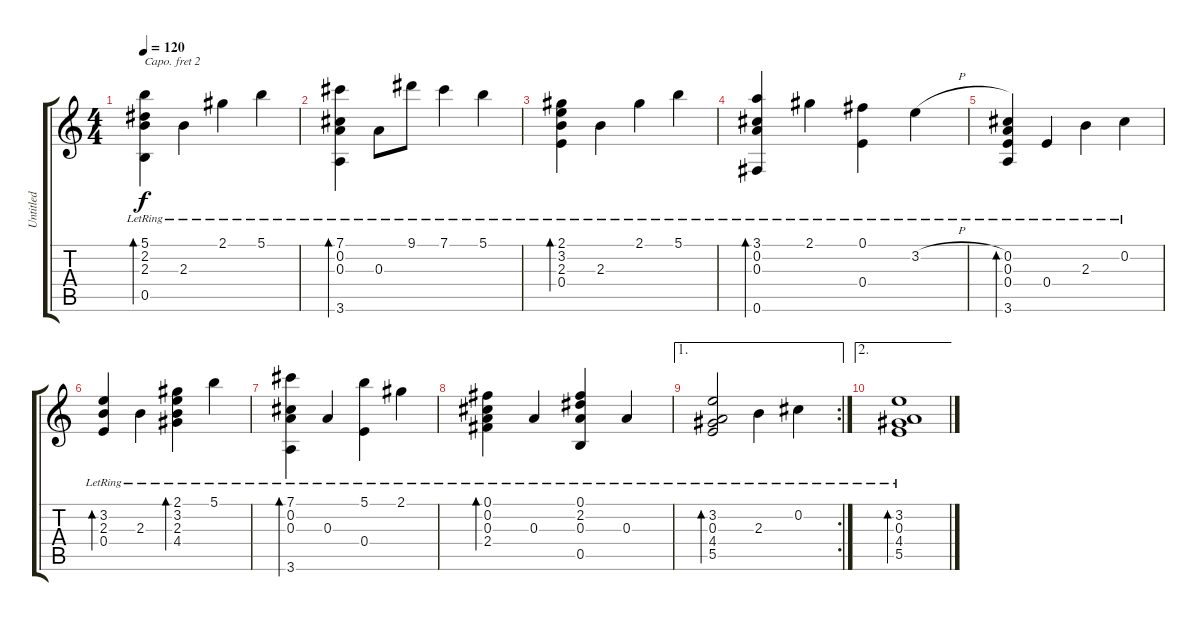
\track ("Untitled" "Untitled") {instrument acousticguitarnylon}
\staff {score tabs}
\capo 2
\tuning (E4 B3 G3 D3 A2 E2) {hide}
\ts (4 4)
\tempo 120
\clef g2
\ks c
(5.1{lr} 2.2{lr} 2.3{lr} 0.5{lr}).4{bd 30 dy f} 2.3{lr}.4 2.1{lr}.4 5.1{lr}.4 |
(7.1{lr} 0.2{lr} 0.3{lr} 3.6{lr}).4{bd 30} 0.3{lr}.8 9.1{lr}.8 7.1{lr}.4 5.1{lr}.4 |
(2.1{lr} 3.2{lr} 2.3{lr} 0.4{lr}).4{bd 30} 2.3{lr}.4 2.1{lr}.4 5.1{lr}.4 |
(3.1{lr} 0.2{lr} 0.3{lr} 0.6{lr}).4{bd 30} 2.1{lr}.4 (0.1{lr} 0.4{lr}).4 3.2{h lr}.4 |
(0.2{lr} 0.3{lr} 0.4{lr} 3.6{lr}).4{bd 30} 0.4{lr}.4 2.3{lr}.4 0.2{lr}.4 |
(3.2{lr} 2.3{lr} 0.4{lr}).4{bd 30} 2.3{lr}.4 (2.1{lr} 3.2{lr} 2.3{lr} 4.4{lr}).4{bd 30} 5.1{lr}.4 |
(7.1{lr} 0.2{lr} 0.3{lr} 3.6{lr}).4{bd 30} 0.3{lr}.4 (5.1{lr} 0.4{lr}).4 2.1{lr}.4 |
(0.1{lr} 0.2{lr} 0.3{lr} 2.4{lr}).4{bd 30} 0.3{lr}.4 (0.1{lr} 2.2{lr} 0.3{lr} 0.5{lr}).4 0.3{lr}.4 |
\ae 1
\rc 2
(3.2{lr} 0.3{lr} 4.4{lr} 5.5{lr}).2{bd 30} 2.3{lr}.4 0.2{lr}.4 |
\ae 2
(3.2{lr} 0.3{lr} 4.4{lr} 5.5{lr}).1{bd 30}
